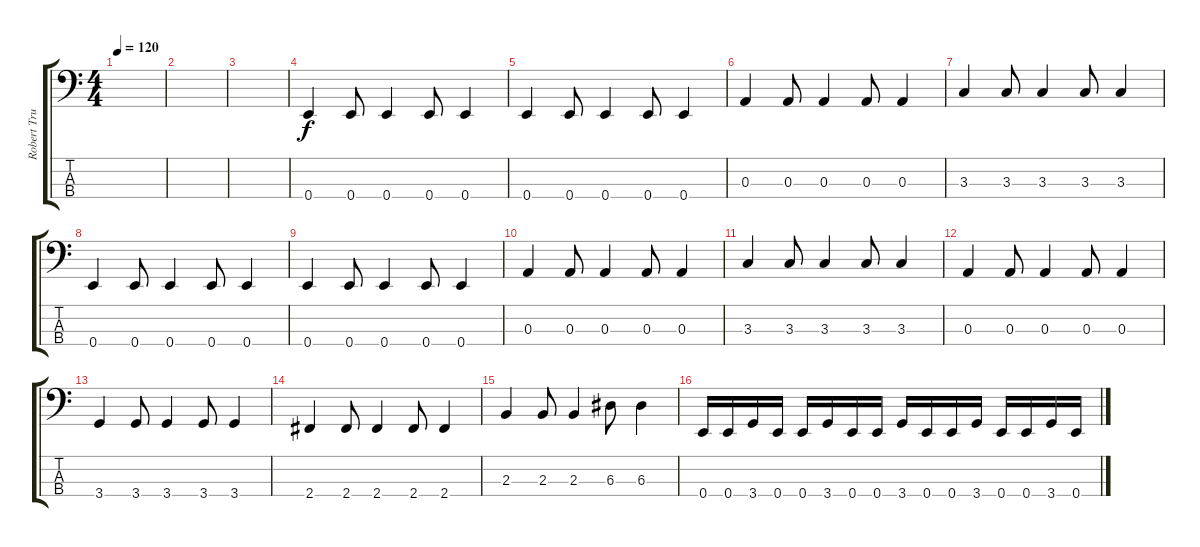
\track ("Robert Trujillo" "Robert Tru") {instrument electricbassfinger}
\staff {score tabs}
\tuning (G2 D2 A1 E1) {hide}
\ts (4 4)
\tempo 120
\clef f4
\ks c
|
|
|
0.4.4 0.4.8 0.4.4 0.4.8 0.4.4 |
0.4.4 0.4.8 0.4.4 0.4.8 0.4.4 |
0.3.4 0.3.8 0.3.4 0.3.8 0.3.4 |
3.3.4 3.3.8 3.3.4 3.3.8 3.3.4 |
0.4.4 0.4.8 0.4.4 0.4.8 0.4.4 |
0.4.4 0.4.8 0.4.4 0.4.8 0.4.4 |
0.3.4 0.3.8 0.3.4 0.3.8 0.3.4 |
3.3.4 3.3.8 3.3.4 3.3.8 3.3.4 |
0.3.4 0.3.8 0.3.4 0.3.8 0.3.4 |
3.4.4 3.4.8 3.4.4 3.4.8 3.4.4 |
2.4.4 2.4.8 2.4.4 2.4.8 2.4.4 |
2.3.4 2.3.8 2.3.4 6.3.8 6.3.4 |
0.4.16 0.4.16 3.4.16 0.4.16 0.4.16 3.4.16 0.4.16 0.4.16 3.4.16 0.4.16 0.4.16 3.4.16 0.4.16 0.4.16 3.4.16 0.4.16
